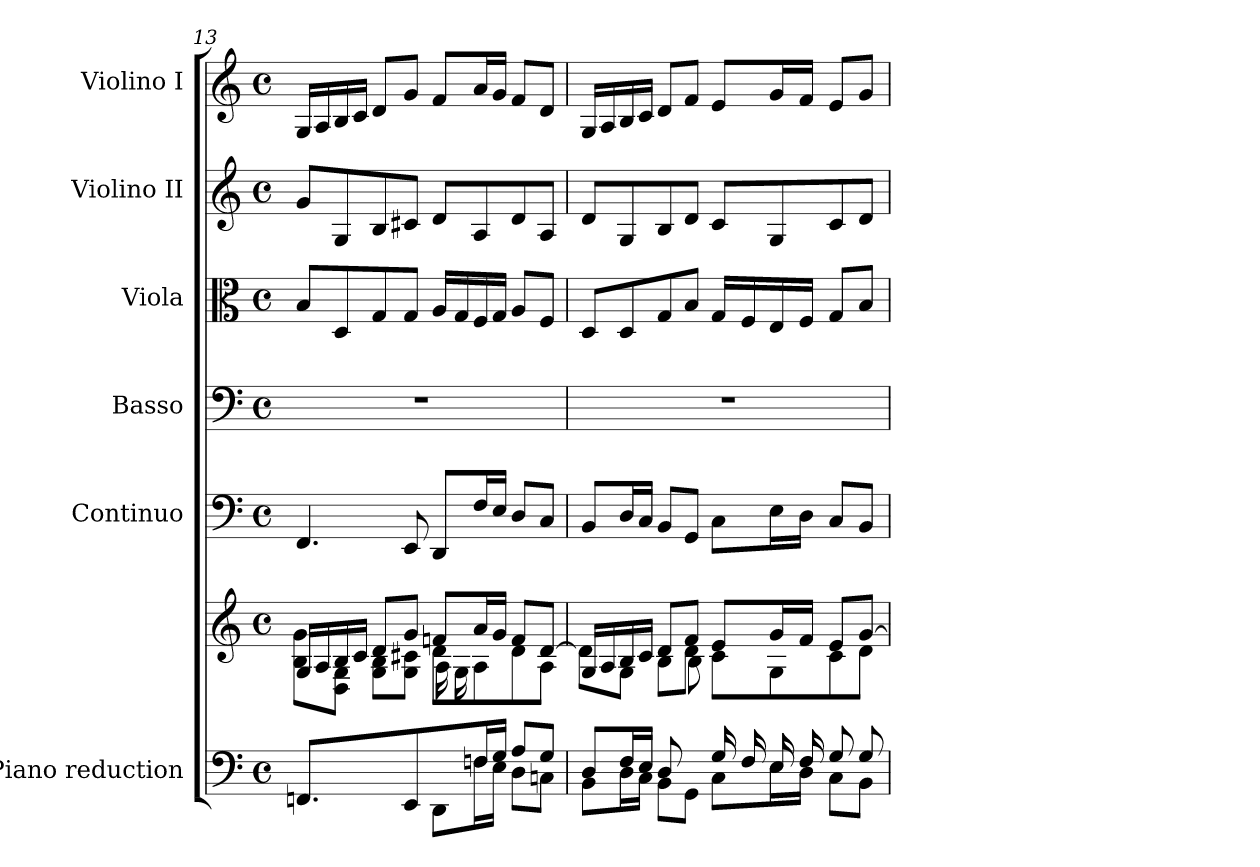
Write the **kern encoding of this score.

**kern	**kern	**kern	**kern	**kern	**kern	**kern
*part6	*part6	*part5	*part4	*part3	*part2	*part1
*staff7	*staff6	*staff5	*staff4	*staff3	*staff2	*staff1
*I"Piano reduction	*	*I"Continuo	*I"Basso	*I"Viola	*I"Violino II	*I"Violino I
*I'Pno	*	*	*	*I'Vla	*I'Vln	*I'Vln
*clefF4	*clefG2	*clefF4	*clefF4	*clefC3	*clefG2	*clefG2
*k[]	*k[]	*k[]	*k[]	*k[]	*k[]	*k[]
*M4/4	*M4/4	*M4/4	*M4/4	*M4/4	*M4/4	*M4/4
*met(c)	*met(c)	*met(c)	*met(c)	*met(c)	*met(c)	*met(c)
=13	=13	=13	=13	=13	=13	=13
*^	*^	*	*	*	*	*
*	*	*	*^	*	*	*	*	*
4.FFn/	2ryy	16G/LL	8B\ 8g\L	2ryy	4.FF/	1r	8B/L	8g/L	16G/LL
.	.	16A/	.	.	.	.	.	.	16A/
.	.	16B/	8D\ 8G\J	.	.	.	8D/	8G/	16B/
.	.	16c/JJ	.	.	.	.	.	.	16c/JJ
.	.	8d/L	8G\ 8B\L	.	.	.	8G/	8B/	8d/L
8EE/	.	8g/J	8G\ 8c#X\J	.	8EE/	.	8G/J	8c#X/J	8g/J
8ryy	8DD\L	8fn/L	8d\L	16A\LL	8DD/L	.	16A/LL	8d/L	8f/L
.	.	.	.	16G\	.	.	16G/	.	.
16Fn/	16F\L	16a/L	8A\	4.ryy	16F/L	.	16F/	8A/	16a/L
16G/JJ	16E\JJ	16g/JJ	.	.	16E/JJ	.	16G/JJ	.	16g/JJ
8A/L	8D\L	8f/L	8d\	.	8D/L	.	8A/L	8d/	8f/L
8G/J	8Cn\J	[8d/J	8A\J	.	8C/J	.	8F/J	8A/J	8d/J
!!LO:LB:g=z
=14	=14	=14	=14	=14	=14	=14	=14	=14	=14
8D/L	8BB\L	16G/LL	8d\L]	4.ryy	8BB/L	1r	8D/L	8d/L	16G/LL
.	.	16A/	.	.	.	.	.	.	16A/
16F/L	16D\L	16B/	8G\J	.	16D/L	.	8D/	8G/	16B/
16E/JJ	16C\JJ	16c/JJ	.	.	16C/JJ	.	.	.	16c/JJ
8D/L	8BB\L	8d/L	8B\L	.	8BB/L	.	8G/	8B/	8d/L
8ryy	8GG\J	8f/J	8d\J	8B\J	8GG/J	.	8B/J	8d/J	8f/J
16G/LL	8C\L	8e/L	8c\L	2ryy	8C\L	.	16G/LL	8c/L	8e/L
16F/	.	.	.	.	.	.	16F/	.	.
16E/	16E\L	16g/L	8G\	.	16E\L	.	16E/	8G/	16g/L
16F/JJ	16D\JJ	16f/JJ	.	.	16D\JJ	.	16F/JJ	.	16f/JJ
8G/L	8C\L	8e/L	8c\	.	8C/L	.	8G/L	8c/	8e/L
8G/J	8BB\J	[8g/J	8d\J	.	8BB/J	.	8B/J	8d/J	8g/J
*v	*v	*	*	*	*	*	*	*	*
*	*v	*v	*v	*	*	*	*	*
=	=	=	=	=	=	=
*-	*-	*-	*-	*-	*-	*-
